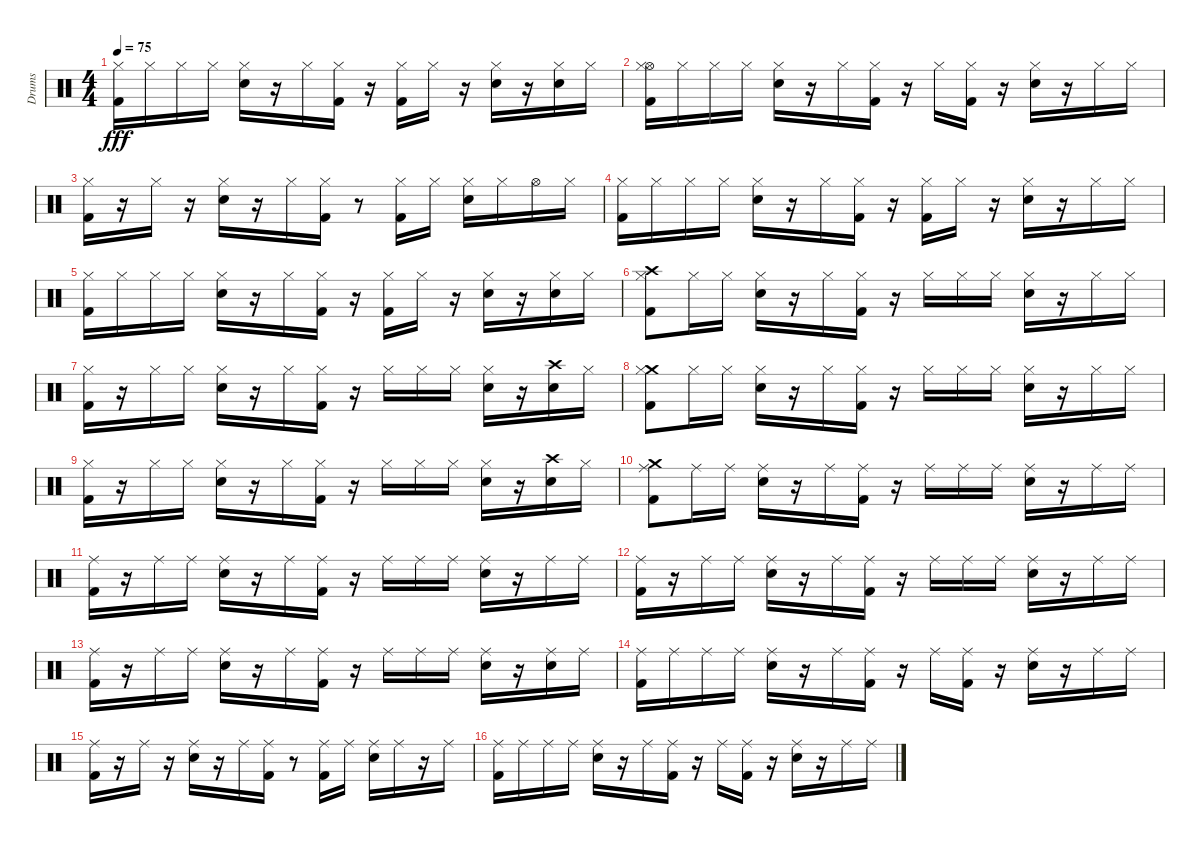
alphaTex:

\track ("Drums" "Drums") {instrument percussion}
\staff {score}
\articulation defaults
\ts (4 4)
\tempo 75
\clef neutral
\ks c
("Hi-Hat (closed)" "Kick (hit) 2").16{dy fff} "Hi-Hat (closed)".16 "Hi-Hat (closed)".16 "Hi-Hat (closed)".16 ("Hi-Hat (closed)" "Snare (hit) 2").16 r.16 "Hi-Hat (closed)".16 ("Kick (hit) 2" "Hi-Hat (closed)").16 r.16 ("Hi-Hat (closed)" "Kick (hit) 2").16 "Hi-Hat (closed)".16 r.16 ("Snare (hit) 2" "Hi-Hat (closed)").16 r.16 ("Snare (hit) 2" "Hi-Hat (closed)").16 "Hi-Hat (closed)".16 |
("Kick (hit) 2" "Hi-Hat (open)" "Hi-Hat (closed)").16 "Hi-Hat (closed)".16 "Hi-Hat (closed)".16 "Hi-Hat (closed)".16 ("Hi-Hat (closed)" "Snare (hit) 2").16 r.16 "Hi-Hat (closed)".16 ("Kick (hit) 2" "Hi-Hat (closed)").16 r.16 "Hi-Hat (closed)".16 ("Kick (hit) 2" "Hi-Hat (closed)").16 r.16 ("Hi-Hat (closed)" "Snare (hit) 2").16 r.16 "Hi-Hat (closed)".16 "Hi-Hat (closed)".16 |
("Kick (hit) 2" "Hi-Hat (closed)").16 r.16 "Hi-Hat (closed)".16 r.16 ("Snare (hit) 2" "Hi-Hat (closed)").16 r.16 "Hi-Hat (closed)".16 ("Hi-Hat (closed)" "Kick (hit) 2").16 r.8 ("Hi-Hat (closed)" "Kick (hit) 2").16 "Hi-Hat (closed)".16 ("Snare (hit) 2" "Hi-Hat (closed)").16 "Hi-Hat (closed)".16 "Hi-Hat (open)".16 "Hi-Hat (closed)".16 |
("Hi-Hat (closed)" "Kick (hit) 2").16 "Hi-Hat (closed)".16 "Hi-Hat (closed)".16 "Hi-Hat (closed)".16 ("Snare (hit) 2" "Hi-Hat (closed)").16 r.16 "Hi-Hat (closed)".16 ("Hi-Hat (closed)" "Kick (hit) 2").16 r.16 ("Hi-Hat (closed)" "Kick (hit) 2").16 "Hi-Hat (closed)".16 r.16 ("Snare (hit) 2" "Hi-Hat (closed)").16 r.16 "Hi-Hat (closed)".16 "Hi-Hat (closed)".16 |
("Hi-Hat (closed)" "Kick (hit) 2").16 "Hi-Hat (closed)".16 "Hi-Hat (closed)".16 "Hi-Hat (closed)".16 ("Hi-Hat (closed)" "Snare (hit) 2").16 r.16 "Hi-Hat (closed)".16 ("Kick (hit) 2" "Hi-Hat (closed)").16 r.16 ("Hi-Hat (closed)" "Kick (hit) 2").16 "Hi-Hat (closed)".16 r.16 ("Snare (hit) 2" "Hi-Hat (closed)").16 r.16 ("Snare (hit) 2" "Hi-Hat (closed)").16 "Hi-Hat (closed)".16 |
("Crash high (hit)" "Kick (hit) 2" "Hi-Hat (closed)").8 "Hi-Hat (closed)".16 "Hi-Hat (closed)".16 ("Snare (hit) 2" "Hi-Hat (closed)").16 r.16 "Hi-Hat (closed)".16 ("Hi-Hat (closed)" "Kick (hit) 2").16 r.16 "Hi-Hat (closed)".16 "Hi-Hat (closed)".16 "Hi-Hat (closed)".16 ("Snare (hit) 2" "Hi-Hat (closed)").16 r.16 "Hi-Hat (closed)".16 "Hi-Hat (closed)".16 |
("Hi-Hat (closed)" "Kick (hit) 2").16 r.16 "Hi-Hat (closed)".16 "Hi-Hat (closed)".16 ("Hi-Hat (closed)" "Snare (hit) 2").16 r.16 "Hi-Hat (closed)".16 ("Kick (hit) 2" "Hi-Hat (closed)").16 r.16 "Hi-Hat (closed)".16 "Hi-Hat (closed)".16 "Hi-Hat (closed)".16 ("Hi-Hat (closed)" "Snare (hit) 2").16 r.16 ("Crash high (hit)" "Snare (hit) 2").16 "Hi-Hat (closed)".16 |
("Crash medium (hit)" "Kick (hit) 2" "Hi-Hat (closed)").8 "Hi-Hat (closed)".16 "Hi-Hat (closed)".16 ("Snare (hit) 2" "Hi-Hat (closed)").16 r.16 "Hi-Hat (closed)".16 ("Hi-Hat (closed)" "Kick (hit) 2").16 r.16 "Hi-Hat (closed)".16 "Hi-Hat (closed)".16 "Hi-Hat (closed)".16 ("Hi-Hat (closed)" "Snare (hit) 2").16 r.16 "Hi-Hat (closed)".16 "Hi-Hat (closed)".16 |
("Hi-Hat (closed)" "Kick (hit) 2").16 r.16 "Hi-Hat (closed)".16 "Hi-Hat (closed)".16 ("Hi-Hat (closed)" "Snare (hit) 2").16 r.16 "Hi-Hat (closed)".16 ("Kick (hit) 2" "Hi-Hat (closed)").16 r.16 "Hi-Hat (closed)".16 "Hi-Hat (closed)".16 "Hi-Hat (closed)".16 ("Hi-Hat (closed)" "Snare (hit) 2").16 r.16 ("Crash high (hit)" "Snare (hit) 2").16 "Hi-Hat (closed)".16 |
("Crash medium (hit)" "Ride (middle)" "Kick (hit) 2").8 "Ride (middle)".16 "Ride (middle)".16 ("Snare (hit) 2" "Ride (middle)").16 r.16 "Ride (middle)".16 ("Ride (middle)" "Kick (hit) 2").16 r.16 "Ride (middle)".16 "Ride (middle)".16 "Ride (middle)".16 ("Ride (middle)" "Snare (hit) 2").16 r.16 "Ride (middle)".16 "Ride (middle)".16 |
("Kick (hit) 2" "Ride (middle)").16 r.16 "Ride (middle)".16 "Ride (middle)".16 ("Snare (hit) 2" "Ride (middle)").16 r.16 "Ride (middle)".16 ("Ride (middle)" "Kick (hit) 2").16 r.16 "Ride (middle)".16 "Ride (middle)".16 "Ride (middle)".16 ("Ride (middle)" "Snare (hit) 2").16 r.16 "Ride (middle)".16 "Ride (middle)".16 |
("Ride (middle)" "Kick (hit) 2").16 r.16 "Ride (middle)".16 "Ride (middle)".16 ("Snare (hit) 2" "Ride (middle)").16 r.16 "Ride (middle)".16 ("Kick (hit) 2" "Ride (middle)").16 r.16 "Ride (middle)".16 "Ride (middle)".16 "Ride (middle)".16 ("Snare (hit) 2" "Ride (middle)").16 r.16 "Ride (middle)".16 "Ride (middle)".16 |
("Ride (middle)" "Kick (hit) 2").16 r.16 "Ride (middle)".16 "Ride (middle)".16 ("Snare (hit) 2" "Ride (middle)").16 r.16 "Ride (middle)".16 ("Kick (hit) 2" "Ride (middle)").16 r.16 "Ride (middle)".16 "Ride (middle)".16 "Ride (middle)".16 ("Snare (hit) 2" "Ride (middle)").16 r.16 ("Ride (middle)" "Snare (hit) 2").16 "Ride (middle)".16 |
("Kick (hit) 2" "Ride (middle)").16 "Ride (middle)".16 "Ride (middle)".16 "Ride (middle)".16 ("Snare (hit) 2" "Ride (middle)").16 r.16 "Ride (middle)".16 ("Ride (middle)" "Kick (hit) 2").16 r.16 "Ride (middle)".16 ("Ride (middle)" "Kick (hit) 2").16 r.16 ("Snare (hit) 2" "Ride (middle)").16 r.16 "Ride (middle)".16 "Ride (middle)".16 |
("Kick (hit) 2" "Ride (middle)").16 r.16 "Ride (middle)".16 r.16 ("Ride (middle)" "Snare (hit) 2").16 r.16 "Ride (middle)".16 ("Ride (middle)" "Kick (hit) 2").16 r.8 ("Ride (middle)" "Kick (hit) 2").16 "Ride (middle)".16 ("Snare (hit) 2" "Ride (middle)").16 "Ride (middle)".16 r.16 "Ride (middle)".16 |
("Kick (hit) 2" "Ride (middle)").16 "Ride (middle)".16 "Ride (middle)".16 "Ride (middle)".16 ("Snare (hit) 2" "Ride (middle)").16 r.16 "Ride (middle)".16 ("Ride (middle)" "Kick (hit) 2").16 r.16 "Ride (middle)".16 ("Ride (middle)" "Kick (hit) 2").16 r.16 ("Snare (hit) 2" "Ride (middle)").16 r.16 "Ride (middle)".16 "Ride (middle)".16
